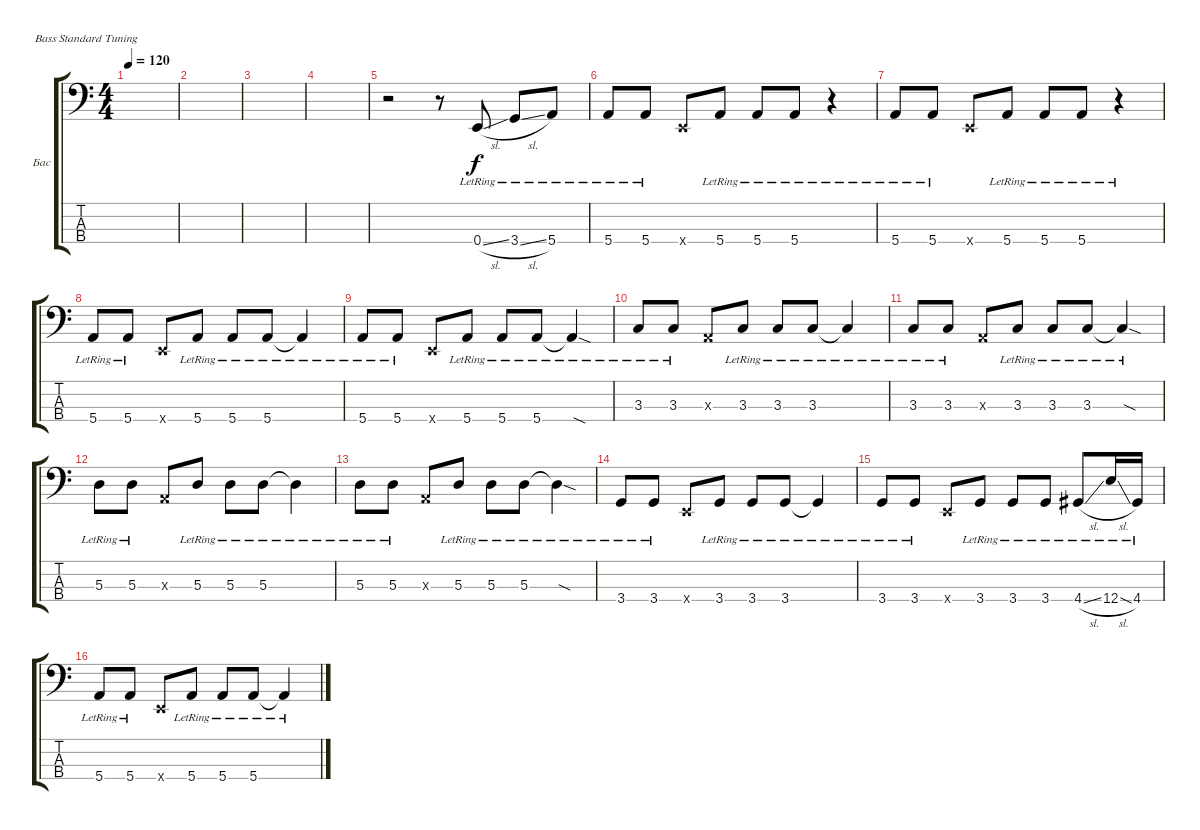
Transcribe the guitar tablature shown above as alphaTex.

\defaultSystemsLayout 4
\bracketExtendMode groupsimilarinstruments
\firstSystemTrackNameOrientation horizontal
\otherSystemsTrackNameOrientation horizontal
\track ("Игорь Тихомиров" "Бас") {instrument electricbassfinger}
\staff {score tabs}
\tuning (G2 D2 A1 E1)
\ts (4 4)
\tempo 120
\clef f4
\scale
0.487395
\ks c
|
\scale
0.256303 |
|
|
\scale
0.256303 r.2 r.8 0.4{sl lr}.8 3.4{sl lr}.8 5.4{lr}.8 |
\scale
0.333333 5.4{lr}.8 5.4{lr}.8 0.4{x}.8 5.4{lr}.8 5.4{lr}.8 5.4{lr}.8 r.4 |
\scale
0.333333 5.4{lr}.8 5.4{lr}.8 0.4{x}.8 5.4{lr}.8 5.4{lr}.8 5.4{lr}.8 r.4 |
\scale
0.333333 5.4{lr}.8 5.4{lr}.8 0.4{x}.8 5.4{lr}.8 5.4{lr}.8 5.4{lr}.8 5.4{lr t}.4 |
\scale
0.333333 5.4{lr}.8 5.4{lr}.8 0.4{x}.8 5.4{lr}.8 5.4{lr}.8 5.4{lr}.8 5.4{sod lr t}.4 |
\scale
0.333333 3.3{lr}.8 3.3{lr}.8 0.3{x}.8 3.3{lr}.8 3.3{lr}.8 3.3{lr}.8 3.3{lr t}.4 |
\scale
0.333333 3.3{lr}.8 3.3{lr}.8 0.3{x}.8 3.3{lr}.8 3.3{lr}.8 3.3{lr}.8 3.3{sod lr t}.4 |
\scale
0.333333 5.3{lr}.8 5.3{lr}.8 0.3{x}.8 5.3{lr}.8 5.3{lr}.8 5.3{lr}.8 5.3{lr t}.4 |
\scale
0.333333 5.3{lr}.8 5.3{lr}.8 0.3{x}.8 5.3{lr}.8 5.3{lr}.8 5.3{lr}.8 5.3{sod lr t}.4 |
\scale
0.333333 3.4{lr}.8 3.4{lr}.8 0.4{x}.8 3.4{lr}.8 3.4{lr}.8 3.4{lr}.8 3.4{lr t}.4 |
\scale
0.333333 3.4{lr}.8 3.4{lr}.8 0.4{x}.8 3.4{lr}.8 3.4{lr}.8 3.4{lr}.8 4.4{sl lr}.8 12.4{sl lr}.16 4.4{lr}.16 |
\scale
0.333333 5.4{lr}.8 5.4{lr}.8 0.4{x}.8 5.4{lr}.8 5.4{lr}.8 5.4{lr}.8 5.4{lr t}.4
